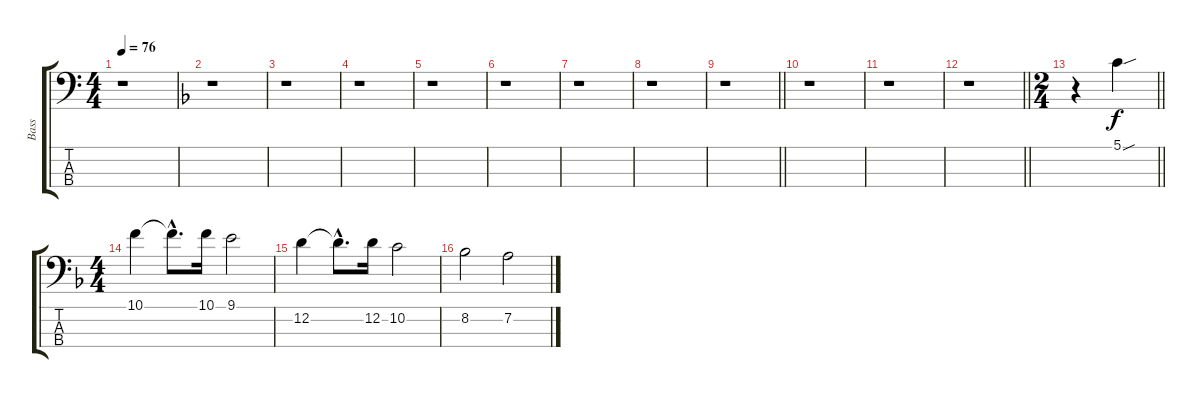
\track ("Bass" "Bass") {instrument electricbassfinger}
\staff {score tabs}
\tuning (G2 D2 A1 E1) {hide}
\ts (4 4)
\tempo 76
\clef f4
\ks c
r.1{dy f instrument electricbassfinger} |
\ks f
r.1 |
r.1 |
r.1 |
r.1 |
r.1 |
r.1 |
r.1 |
\barLineRight lightlight
r.1 |
r.1 |
r.1 |
\barLineRight lightlight
r.1 |
\ts (2 4)
\barLineRight lightlight
r.4 5.1{sou}.4 |
\ts (4 4)
10.1.4 10.1{hac t}.8{d} 10.1.16 9.1.2 |
12.2.4 12.2{hac t}.8{d} 12.2.16 10.2.2 |
8.2.2 7.2.2
